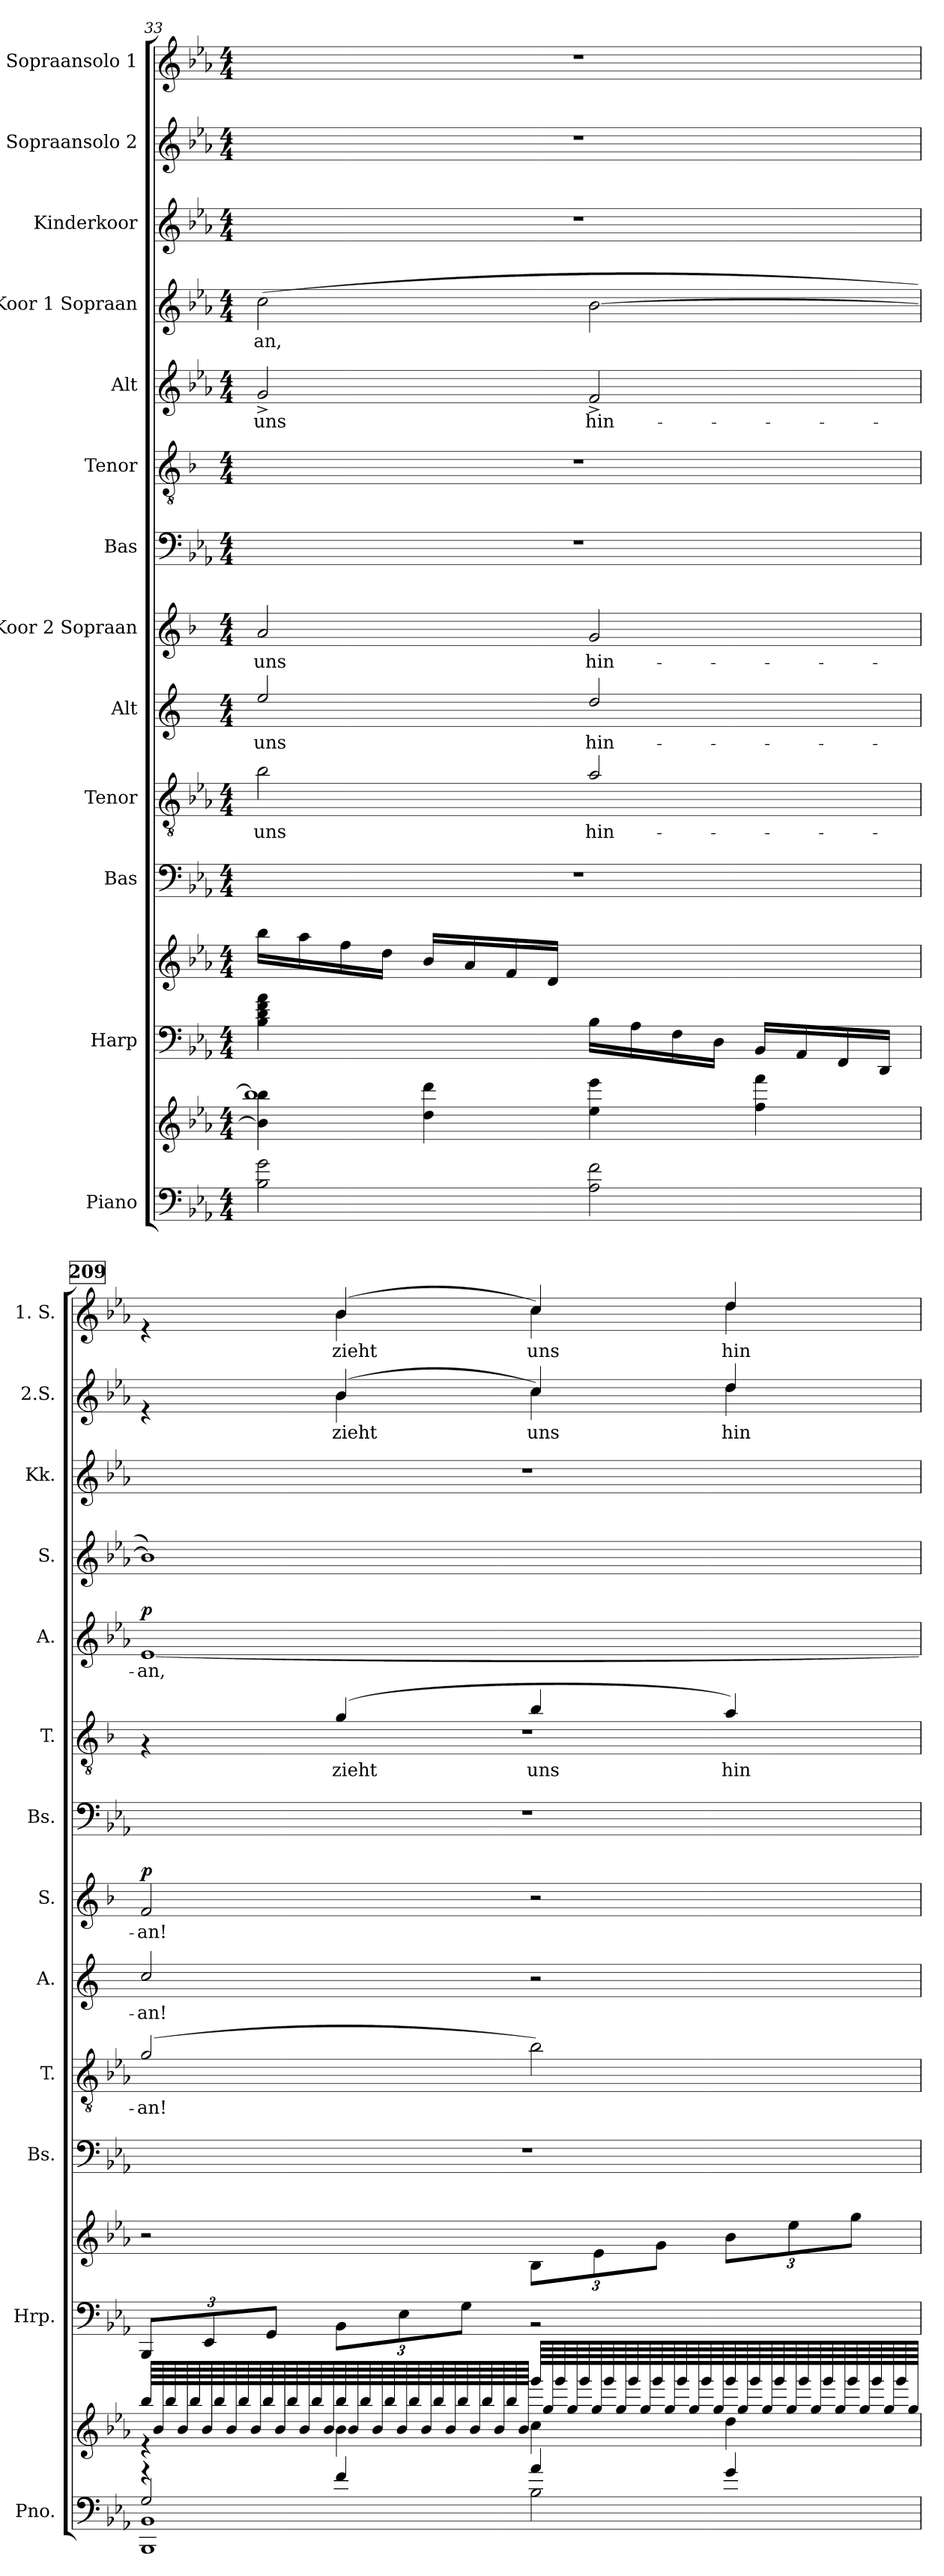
**kern	**kern	**kern	**kern	**kern	**kern	**text	**kern	**text	**kern	**text	**dynam	**kern	**kern	**text	**kern	**text	**dynam	**kern	**text	**kern	**kern	**text	**kern	**text
*part13	*part13	*part12	*part12	*part11	*part10	*part10	*part9	*part9	*part8	*part8	*part8	*part7	*part6	*part6	*part5	*part5	*part5	*part4	*part4	*part3	*part2	*part2	*part1	*part1
*staff15	*staff14	*staff13	*staff12	*staff11	*staff10	*staff10	*staff9	*staff9	*staff8	*staff8	*staff8	*staff7	*staff6	*staff6	*staff5	*staff5	*staff5	*staff4	*staff4	*staff3	*staff2	*staff2	*staff1	*staff1
*I"Piano	*	*I"Harp	*	*I"Bas	*I"Tenor	*	*I"Alt	*	*I"Koor 2 Sopraan	*	*	*I"Bas	*I"Tenor	*	*I"Alt	*	*	*I"Koor 1 Sopraan	*	*I"Kinderkoor	*I"Sopraansolo 2	*	*I"Sopraansolo 1	*
*I'Pno.	*	*I'Hrp.	*	*I'Bs.	*I'T.	*	*I'A.	*	*I'S.	*	*	*I'Bs.	*I'T.	*	*I'A.	*	*	*I'S.	*	*I'Kk.	*I'2.S.	*	*I'1. S.	*
!!LO:PB:g=z
*clefF4	*clefG2	*clefF4	*clefG2	*clefF4	*clefGv2	*	*clefG2	*	*clefG2	*	*	*clefF4	*clefGv2	*	*clefG2	*	*	*clefG2	*	*clefG2	*clefG2	*	*clefG2	*
*	*	*	*	*ITrd12c21	*ITrd8c14	*	*ITrd5c9	*	*ITrd1c2	*	*	*	*ITrd1c2	*	*	*	*	*	*	*	*	*	*	*
*k[b-e-a-]	*k[b-e-a-]	*k[b-e-a-]	*k[b-e-a-]	*k[b-e-a-]	*k[b-e-a-]	*	*k[b-e-a-]	*	*k[b-e-a-]	*	*	*k[b-e-a-]	*k[b-e-a-]	*	*k[b-e-a-]	*	*	*k[b-e-a-]	*	*k[b-e-a-]	*k[b-e-a-]	*	*k[b-e-a-]	*
*M4/4	*M4/4	*M4/4	*M4/4	*M4/4	*M4/4	*	*M4/4	*	*M4/4	*	*	*M4/4	*M4/4	*	*M4/4	*	*	*M4/4	*	*M4/4	*M4/4	*	*M4/4	*
=33	=33	=33	=33	=33	=33	=33	=33	=33	=33	=33	=33	=33	=33	=33	=33	=33	=33	=33	=33	=33	=33	=33	=33	=33
*	*^	*	*	*	*	*	*	*	*	*	*	*	*	*	*	*	*	*	*	*	*	*	*	*
2B-\ 2g\	4b-\] 4bb-\	1bb-]	4B-\ 4d\ 4f\ 4a-\	16bb-\LL	1r	2B-\	uns	2g/	uns	2g/	uns	.	1r	1r	.	2g^/	uns	.	(2cc\	-an,	1r	1r	.	1rdd	.
.	.	.	.	16aa-\	.	.	.	.	.	.	.	.	.	.	.	.	.	.	.	.	.	.	.	.	.
.	.	.	.	16ff\	.	.	.	.	.	.	.	.	.	.	.	.	.	.	.	.	.	.	.	.	.
.	.	.	.	16dd\JJ	.	.	.	.	.	.	.	.	.	.	.	.	.	.	.	.	.	.	.	.	.
.	4dd\ 4ddd\	.	4ryy	16b-/LL	.	.	.	.	.	.	.	.	.	.	.	.	.	.	.	.	.	.	.	.	.
.	.	.	.	16a-/	.	.	.	.	.	.	.	.	.	.	.	.	.	.	.	.	.	.	.	.	.
.	.	.	.	16f/	.	.	.	.	.	.	.	.	.	.	.	.	.	.	.	.	.	.	.	.	.
.	.	.	.	16d/JJ	.	.	.	.	.	.	.	.	.	.	.	.	.	.	.	.	.	.	.	.	.
2A-\ 2f\	4ee-\ 4eee-\	.	16B-\LL	2ryy	.	2A-/	hin-	2f/	hin-	2f/	hin-	.	.	.	.	2f^/	hin-	.	[2b-\	.	.	.	.	.	.
.	.	.	16A-\	.	.	.	.	.	.	.	.	.	.	.	.	.	.	.	.	.	.	.	.	.	.
.	.	.	16F\	.	.	.	.	.	.	.	.	.	.	.	.	.	.	.	.	.	.	.	.	.	.
.	.	.	16D\JJ	.	.	.	.	.	.	.	.	.	.	.	.	.	.	.	.	.	.	.	.	.	.
.	(4ff\ 4fff\	.	16BB-/LL	.	.	.	.	.	.	.	.	.	.	.	.	.	.	.	.	.	.	.	.	.	.
.	.	.	16AA-/	.	.	.	.	.	.	.	.	.	.	.	.	.	.	.	.	.	.	.	.	.	.
.	.	.	16FF/	.	.	.	.	.	.	.	.	.	.	.	.	.	.	.	.	.	.	.	.	.	.
.	.	.	16DD/JJ	.	.	.	.	.	.	.	.	.	.	.	.	.	.	.	.	.	.	.	.	.	.
!!LO:PB:g=z
!!LO:REH:place=s1:a:B:fs=14:t=209
=34	=34	=34	=34	=34	=34	=34	=34	=34	=34	=34	=34	=34	=34	=34	=34	=34	=34	=34	=34	=34	=34	=34	=34	=34	=34
*^	*	*	*	*	*	*	*	*	*	*	*	*	*	*	*	*	*	*	*	*	*	*	*	*	*
*	*^	*	*	*	*	*	*	*	*	*	*	*	*	*	*	*	*	*	*	*	*	*	*	*	*	*
*	*	*	*	*	*Xbrackettup	*	*	*	*	*	*	*	*	*	*	*	*	*	*	*	*	*	*	*	*	*	*
*	*	*	*	*	*	*	*	*	*	*	*	*	*	*	*	*^	*	*	*	*	*	*	*	*^	*	*^	*
!	!	!	!	!	!	!	!	!	!	!	!	!	!	!LO:DY:a	!	!	!	!	!	!	!LO:DY:a	!	!	!	!	!	!	!	!	!
*	*	*	*tremolo	*	*	*	*	*	*	*	*	*	*	*	*	*	*	*	*	*	*	*	*	*	*	*	*	*	*	*
4rg	2G/	1BBB- 1BB-	4re	64bb-/LLLL	12BBB-/L	2r	1rF	(2G/	an!	2e-/	an!	2e-/	an!	p	1rF	4rG	1rd	.	[1e-	-an,	p	1b-])	.	1r	4re	4ryy	.	4re	4ryy	.
.	.	.	.	64b-/	.	.	.	.	.	.	.	.	.	.	.	.	.	.	.	.	.	.	.	.	.	.	.	.	.	.
.	.	.	.	64bb-/	.	.	.	.	.	.	.	.	.	.	.	.	.	.	.	.	.	.	.	.	.	.	.	.	.	.
.	.	.	.	64b-/	.	.	.	.	.	.	.	.	.	.	.	.	.	.	.	.	.	.	.	.	.	.	.	.	.	.
.	.	.	.	64bb-/	.	.	.	.	.	.	.	.	.	.	.	.	.	.	.	.	.	.	.	.	.	.	.	.	.	.
.	.	.	.	64b-/	.	.	.	.	.	.	.	.	.	.	.	.	.	.	.	.	.	.	.	.	.	.	.	.	.	.
.	.	.	.	.	12EE-/	.	.	.	.	.	.	.	.	.	.	.	.	.	.	.	.	.	.	.	.	.	.	.	.	.
.	.	.	.	64bb-/	.	.	.	.	.	.	.	.	.	.	.	.	.	.	.	.	.	.	.	.	.	.	.	.	.	.
.	.	.	.	64b-/	.	.	.	.	.	.	.	.	.	.	.	.	.	.	.	.	.	.	.	.	.	.	.	.	.	.
.	.	.	.	64bb-/	.	.	.	.	.	.	.	.	.	.	.	.	.	.	.	.	.	.	.	.	.	.	.	.	.	.
.	.	.	.	64b-/	.	.	.	.	.	.	.	.	.	.	.	.	.	.	.	.	.	.	.	.	.	.	.	.	.	.
.	.	.	.	64bb-/	.	.	.	.	.	.	.	.	.	.	.	.	.	.	.	.	.	.	.	.	.	.	.	.	.	.
.	.	.	.	.	12GG/J	.	.	.	.	.	.	.	.	.	.	.	.	.	.	.	.	.	.	.	.	.	.	.	.	.
.	.	.	.	64b-/	.	.	.	.	.	.	.	.	.	.	.	.	.	.	.	.	.	.	.	.	.	.	.	.	.	.
.	.	.	.	64bb-/	.	.	.	.	.	.	.	.	.	.	.	.	.	.	.	.	.	.	.	.	.	.	.	.	.	.
.	.	.	.	64b-/	.	.	.	.	.	.	.	.	.	.	.	.	.	.	.	.	.	.	.	.	.	.	.	.	.	.
.	.	.	.	64bb-/	.	.	.	.	.	.	.	.	.	.	.	.	.	.	.	.	.	.	.	.	.	.	.	.	.	.
.	.	.	.	64b-/	.	.	.	.	.	.	.	.	.	.	.	.	.	.	.	.	.	.	.	.	.	.	.	.	.	.
4f/	.	.	4b-\	64bb-/	12BB-\L	.	.	.	.	.	.	.	.	.	.	(4f/	.	zieht	.	.	.	.	.	.	(4b-/	4b-\	zieht	(4b-/	4b-\	zieht
.	.	.	.	64b-/	.	.	.	.	.	.	.	.	.	.	.	.	.	.	.	.	.	.	.	.	.	.	.	.	.	.
.	.	.	.	64bb-/	.	.	.	.	.	.	.	.	.	.	.	.	.	.	.	.	.	.	.	.	.	.	.	.	.	.
.	.	.	.	64b-/	.	.	.	.	.	.	.	.	.	.	.	.	.	.	.	.	.	.	.	.	.	.	.	.	.	.
.	.	.	.	64bb-/	.	.	.	.	.	.	.	.	.	.	.	.	.	.	.	.	.	.	.	.	.	.	.	.	.	.
.	.	.	.	64b-/	.	.	.	.	.	.	.	.	.	.	.	.	.	.	.	.	.	.	.	.	.	.	.	.	.	.
.	.	.	.	.	12E-\	.	.	.	.	.	.	.	.	.	.	.	.	.	.	.	.	.	.	.	.	.	.	.	.	.
.	.	.	.	64bb-/	.	.	.	.	.	.	.	.	.	.	.	.	.	.	.	.	.	.	.	.	.	.	.	.	.	.
.	.	.	.	64b-/	.	.	.	.	.	.	.	.	.	.	.	.	.	.	.	.	.	.	.	.	.	.	.	.	.	.
.	.	.	.	64bb-/	.	.	.	.	.	.	.	.	.	.	.	.	.	.	.	.	.	.	.	.	.	.	.	.	.	.
.	.	.	.	64b-/	.	.	.	.	.	.	.	.	.	.	.	.	.	.	.	.	.	.	.	.	.	.	.	.	.	.
.	.	.	.	64bb-/	.	.	.	.	.	.	.	.	.	.	.	.	.	.	.	.	.	.	.	.	.	.	.	.	.	.
.	.	.	.	.	12G\J	.	.	.	.	.	.	.	.	.	.	.	.	.	.	.	.	.	.	.	.	.	.	.	.	.
.	.	.	.	64b-/	.	.	.	.	.	.	.	.	.	.	.	.	.	.	.	.	.	.	.	.	.	.	.	.	.	.
.	.	.	.	64bb-/	.	.	.	.	.	.	.	.	.	.	.	.	.	.	.	.	.	.	.	.	.	.	.	.	.	.
.	.	.	.	64b-/	.	.	.	.	.	.	.	.	.	.	.	.	.	.	.	.	.	.	.	.	.	.	.	.	.	.
.	.	.	.	64bb-/	.	.	.	.	.	.	.	.	.	.	.	.	.	.	.	.	.	.	.	.	.	.	.	.	.	.
.	.	.	.	64b-/JJJJ	.	.	.	.	.	.	.	.	.	.	.	.	.	.	.	.	.	.	.	.	.	.	.	.	.	.
*	*	*	*	*	*	*Xbrackettup	*	*	*	*	*	*	*	*	*	*	*	*	*	*	*	*	*	*	*	*	*	*	*	*
4a-/	2B-\	.	4cc\	64ggg/LLLL	2rBB	12B-\L	.	2B-\)	.	2r	.	2r	.	.	.	4a-/	.	uns	.	.	.	.	.	.	4cc/	4cc\)	uns	4cc/	4cc\)	uns
.	.	.	.	64gg/	.	.	.	.	.	.	.	.	.	.	.	.	.	.	.	.	.	.	.	.	.	.	.	.	.	.
.	.	.	.	64ggg/	.	.	.	.	.	.	.	.	.	.	.	.	.	.	.	.	.	.	.	.	.	.	.	.	.	.
.	.	.	.	64gg/	.	.	.	.	.	.	.	.	.	.	.	.	.	.	.	.	.	.	.	.	.	.	.	.	.	.
.	.	.	.	64ggg/	.	.	.	.	.	.	.	.	.	.	.	.	.	.	.	.	.	.	.	.	.	.	.	.	.	.
.	.	.	.	64gg/	.	.	.	.	.	.	.	.	.	.	.	.	.	.	.	.	.	.	.	.	.	.	.	.	.	.
.	.	.	.	.	.	12e-\	.	.	.	.	.	.	.	.	.	.	.	.	.	.	.	.	.	.	.	.	.	.	.	.
.	.	.	.	64ggg/	.	.	.	.	.	.	.	.	.	.	.	.	.	.	.	.	.	.	.	.	.	.	.	.	.	.
.	.	.	.	64gg/	.	.	.	.	.	.	.	.	.	.	.	.	.	.	.	.	.	.	.	.	.	.	.	.	.	.
.	.	.	.	64ggg/	.	.	.	.	.	.	.	.	.	.	.	.	.	.	.	.	.	.	.	.	.	.	.	.	.	.
.	.	.	.	64gg/	.	.	.	.	.	.	.	.	.	.	.	.	.	.	.	.	.	.	.	.	.	.	.	.	.	.
.	.	.	.	64ggg/	.	.	.	.	.	.	.	.	.	.	.	.	.	.	.	.	.	.	.	.	.	.	.	.	.	.
.	.	.	.	.	.	12g\J	.	.	.	.	.	.	.	.	.	.	.	.	.	.	.	.	.	.	.	.	.	.	.	.
.	.	.	.	64gg/	.	.	.	.	.	.	.	.	.	.	.	.	.	.	.	.	.	.	.	.	.	.	.	.	.	.
.	.	.	.	64ggg/	.	.	.	.	.	.	.	.	.	.	.	.	.	.	.	.	.	.	.	.	.	.	.	.	.	.
.	.	.	.	64gg/	.	.	.	.	.	.	.	.	.	.	.	.	.	.	.	.	.	.	.	.	.	.	.	.	.	.
.	.	.	.	64ggg/	.	.	.	.	.	.	.	.	.	.	.	.	.	.	.	.	.	.	.	.	.	.	.	.	.	.
.	.	.	.	64gg/	.	.	.	.	.	.	.	.	.	.	.	.	.	.	.	.	.	.	.	.	.	.	.	.	.	.
4g/	.	.	4dd\	64ggg/	.	12b-\L	.	.	.	.	.	.	.	.	.	4g/)	.	hin-	.	.	.	.	.	.	4dd/	4dd\	hin-	4dd/	4dd\	hin-
.	.	.	.	64gg/	.	.	.	.	.	.	.	.	.	.	.	.	.	.	.	.	.	.	.	.	.	.	.	.	.	.
.	.	.	.	64ggg/	.	.	.	.	.	.	.	.	.	.	.	.	.	.	.	.	.	.	.	.	.	.	.	.	.	.
.	.	.	.	64gg/	.	.	.	.	.	.	.	.	.	.	.	.	.	.	.	.	.	.	.	.	.	.	.	.	.	.
.	.	.	.	64ggg/	.	.	.	.	.	.	.	.	.	.	.	.	.	.	.	.	.	.	.	.	.	.	.	.	.	.
.	.	.	.	64gg/	.	.	.	.	.	.	.	.	.	.	.	.	.	.	.	.	.	.	.	.	.	.	.	.	.	.
.	.	.	.	.	.	12ee-\	.	.	.	.	.	.	.	.	.	.	.	.	.	.	.	.	.	.	.	.	.	.	.	.
.	.	.	.	64ggg/	.	.	.	.	.	.	.	.	.	.	.	.	.	.	.	.	.	.	.	.	.	.	.	.	.	.
.	.	.	.	64gg/	.	.	.	.	.	.	.	.	.	.	.	.	.	.	.	.	.	.	.	.	.	.	.	.	.	.
.	.	.	.	64ggg/	.	.	.	.	.	.	.	.	.	.	.	.	.	.	.	.	.	.	.	.	.	.	.	.	.	.
.	.	.	.	64gg/	.	.	.	.	.	.	.	.	.	.	.	.	.	.	.	.	.	.	.	.	.	.	.	.	.	.
.	.	.	.	64ggg/	.	.	.	.	.	.	.	.	.	.	.	.	.	.	.	.	.	.	.	.	.	.	.	.	.	.
.	.	.	.	.	.	12gg\J	.	.	.	.	.	.	.	.	.	.	.	.	.	.	.	.	.	.	.	.	.	.	.	.
.	.	.	.	64gg/	.	.	.	.	.	.	.	.	.	.	.	.	.	.	.	.	.	.	.	.	.	.	.	.	.	.
.	.	.	.	64ggg/	.	.	.	.	.	.	.	.	.	.	.	.	.	.	.	.	.	.	.	.	.	.	.	.	.	.
.	.	.	.	64gg/	.	.	.	.	.	.	.	.	.	.	.	.	.	.	.	.	.	.	.	.	.	.	.	.	.	.
.	.	.	.	64ggg/	.	.	.	.	.	.	.	.	.	.	.	.	.	.	.	.	.	.	.	.	.	.	.	.	.	.
.	.	.	.	64gg/JJJJ	.	.	.	.	.	.	.	.	.	.	.	.	.	.	.	.	.	.	.	.	.	.	.	.	.	.
*	*	*	*Xtremolo	*	*	*	*	*	*	*	*	*	*	*	*	*	*	*	*	*	*	*	*	*	*	*	*	*	*	*
.	.	.	.	.	.	.	.	.	.	.	.	.	.	.	.	.	.	.	.	.	.	.	.	.	.	.	.	.	.	.
.	.	.	.	.	.	.	.	.	.	.	.	.	.	.	.	.	.	.	.	.	.	.	.	.	.	.	.	.	.	.
.	.	.	.	.	.	.	.	.	.	.	.	.	.	.	.	.	.	.	.	.	.	.	.	.	.	.	.	.	.	.
.	.	.	.	.	.	.	.	.	.	.	.	.	.	.	.	.	.	.	.	.	.	.	.	.	.	.	.	.	.	.
.	.	.	.	.	.	.	.	.	.	.	.	.	.	.	.	.	.	.	.	.	.	.	.	.	.	.	.	.	.	.
.	.	.	.	.	.	.	.	.	.	.	.	.	.	.	.	.	.	.	.	.	.	.	.	.	.	.	.	.	.	.
.	.	.	.	.	.	.	.	.	.	.	.	.	.	.	.	.	.	.	.	.	.	.	.	.	.	.	.	.	.	.
.	.	.	.	.	.	.	.	.	.	.	.	.	.	.	.	.	.	.	.	.	.	.	.	.	.	.	.	.	.	.
.	.	.	.	.	.	.	.	.	.	.	.	.	.	.	.	.	.	.	.	.	.	.	.	.	.	.	.	.	.	.
.	.	.	.	.	.	.	.	.	.	.	.	.	.	.	.	.	.	.	.	.	.	.	.	.	.	.	.	.	.	.
.	.	.	.	.	.	.	.	.	.	.	.	.	.	.	.	.	.	.	.	.	.	.	.	.	.	.	.	.	.	.
.	.	.	.	.	.	.	.	.	.	.	.	.	.	.	.	.	.	.	.	.	.	.	.	.	.	.	.	.	.	.
.	.	.	.	.	.	.	.	.	.	.	.	.	.	.	.	.	.	.	.	.	.	.	.	.	.	.	.	.	.	.
.	.	.	.	.	.	.	.	.	.	.	.	.	.	.	.	.	.	.	.	.	.	.	.	.	.	.	.	.	.	.
.	.	.	.	.	.	.	.	.	.	.	.	.	.	.	.	.	.	.	.	.	.	.	.	.	.	.	.	.	.	.
.	.	.	.	.	.	.	.	.	.	.	.	.	.	.	.	.	.	.	.	.	.	.	.	.	.	.	.	.	.	.
*v	*v	*v	*	*	*	*	*	*	*	*	*	*	*	*	*	*v	*v	*	*	*	*	*	*	*	*v	*v	*	*v	*v	*
*	*v	*v	*	*	*	*	*	*	*	*	*	*	*	*	*	*	*	*	*	*	*	*	*	*	*
=	=	=	=	=	=	=	=	=	=	=	=	=	=	=	=	=	=	=	=	=	=	=	=	=
*-	*-	*-	*-	*-	*-	*-	*-	*-	*-	*-	*-	*-	*-	*-	*-	*-	*-	*-	*-	*-	*-	*-	*-	*-
